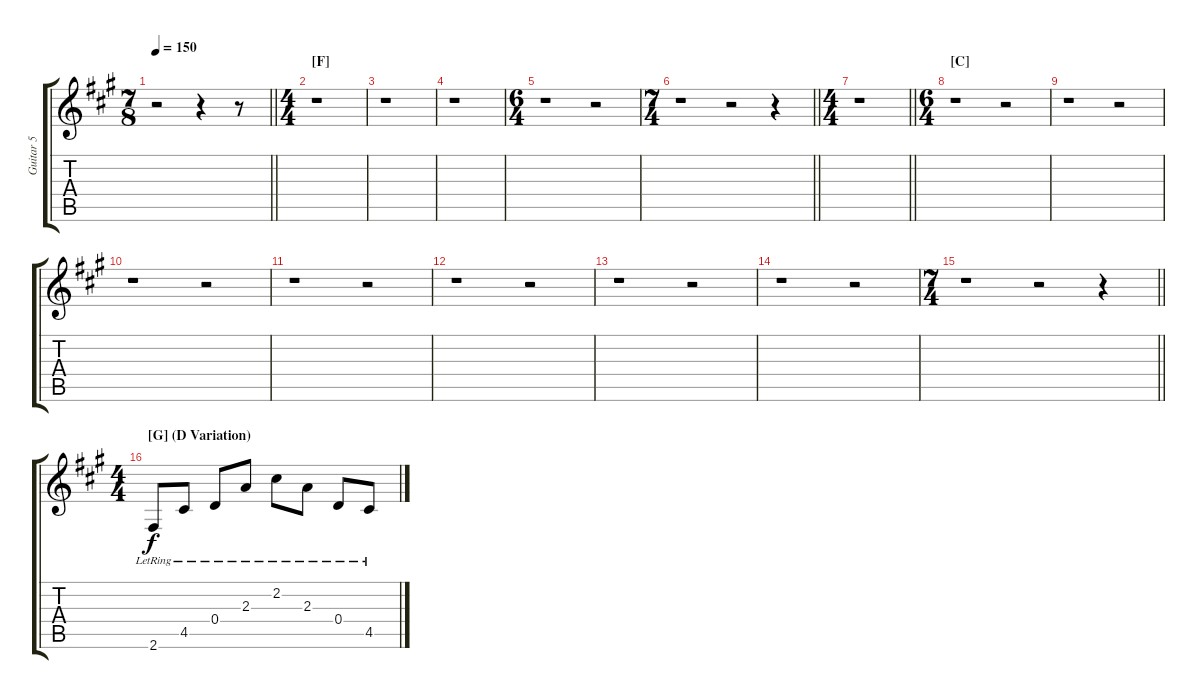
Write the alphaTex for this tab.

\track ("Guitar 5" "Guitar 5") {instrument acousticguitarsteel}
\staff {score tabs}
\tuning (E4 B3 G3 D3 A2 E2) {hide}
\ts (7 8)
\tempo 150
\clef g2
\barLineRight lightlight
\ks f#minor
r.2{dy f} r.4 r.8 |
\ts (4 4)
\section ("" "[F]")
r.1 |
r.1 |
r.1 |
\ts (6 4)
r.1 r.2 |
\ts (7 4)
\barLineRight lightlight
r.1 r.2 r.4 |
\ts (4 4)
\barLineRight lightlight
r.1 |
\ts (6 4)
\section ("" "[C]")
r.1 r.2 |
r.1 r.2 |
r.1 r.2 |
r.1 r.2 |
r.1 r.2 |
r.1 r.2 |
r.1 r.2 |
\ts (7 4)
\barLineRight lightlight
r.1 r.2 r.4 |
\ts (4 4)
\section ("" "[G] (D Variation)")
2.6{lr}.8 4.5{lr}.8 0.4{lr}.8 2.3{lr}.8 2.2{lr}.8 2.3{lr}.8 0.4{lr}.8 4.5{lr}.8
